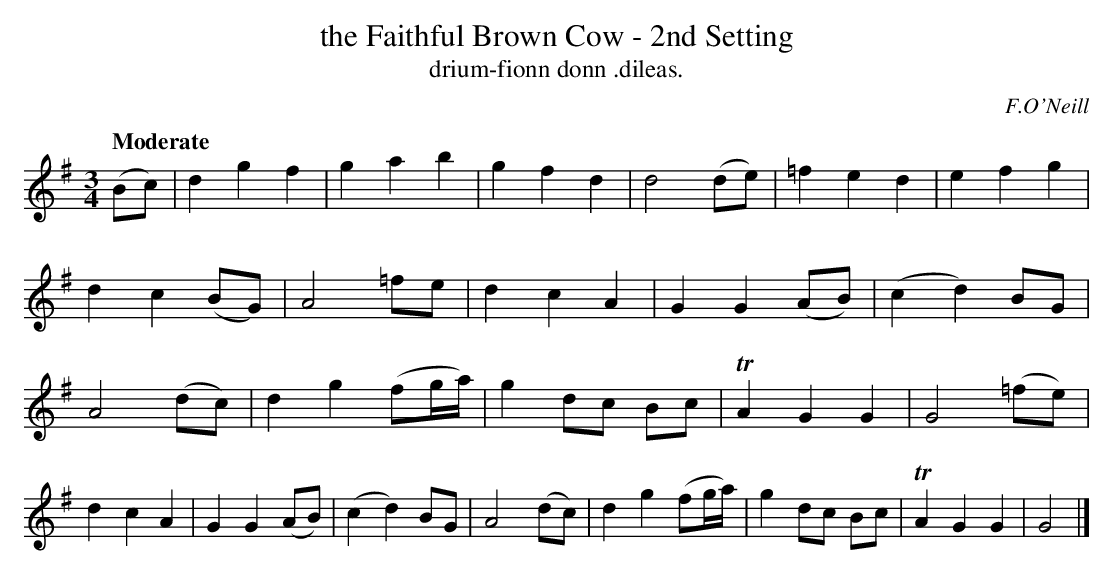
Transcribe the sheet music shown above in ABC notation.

X:1
T: the Faithful Brown Cow - 2nd Setting
T: drium-fionn donn .dileas.
O: F.O'Neill
Q: "Moderate"
M: 3/4
L: 1/8
K: G
(Bc) |\
d2g2f2 | g2a2b2 | g2f2d2 | d4 (de) |\
=f2e2d2 | e2f2g2 | d2c2 (BG) | A4 =fe |\
d2c2A2 | G2G2 (AB) | (c2d2) BG | A4 (dc) |\
d2g2 (fg/a/) | g2 dc Bc | TA2G2G2 | G4 (=fe) |\
d2c2A2 | G2G2 (AB) | (c2d2) BG | A4 (dc) |\
d2g2 (fg/a/) | g2 dc Bc | TA2G2G2 | G4 |]
